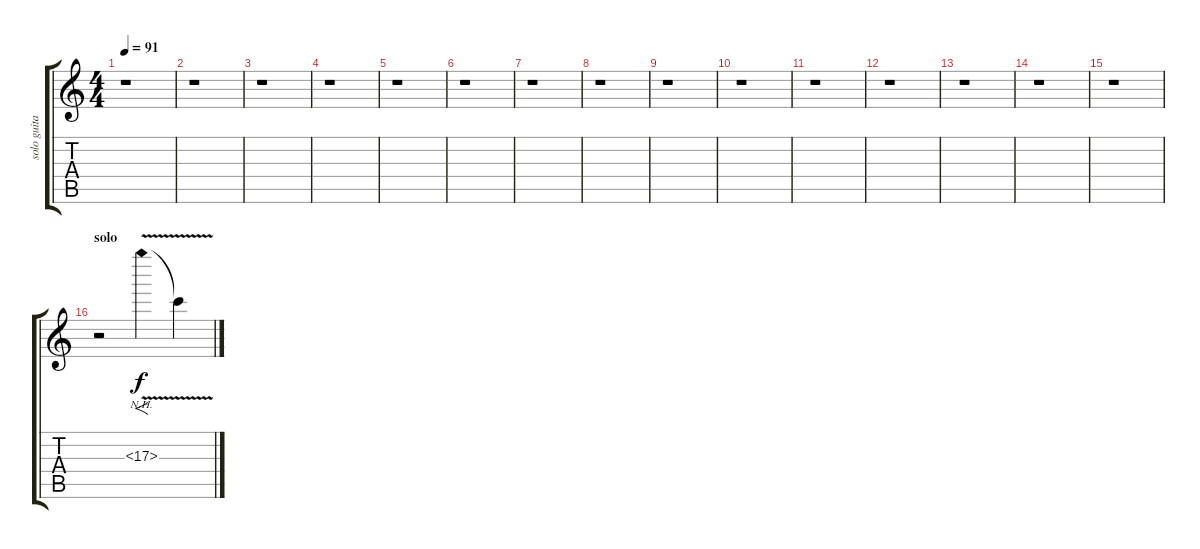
\track ("solo guitar" "solo guita") {instrument overdrivenguitar}
\staff {score tabs}
\tuning (E4 B3 G3 D3 A2 E2) {hide}
\ts (4 4)
\tempo 91
\clef g2
\ks c
r.1{dy f} |
r.1 |
r.1 |
r.1 |
r.1 |
r.1 |
r.1 |
r.1 |
r.1 |
r.1 |
r.1 |
r.1 |
r.1 |
r.1 |
r.1 |
\section ("" "solo")
r.2 17.3{nh v}.4{f} 17.3{t}.4
